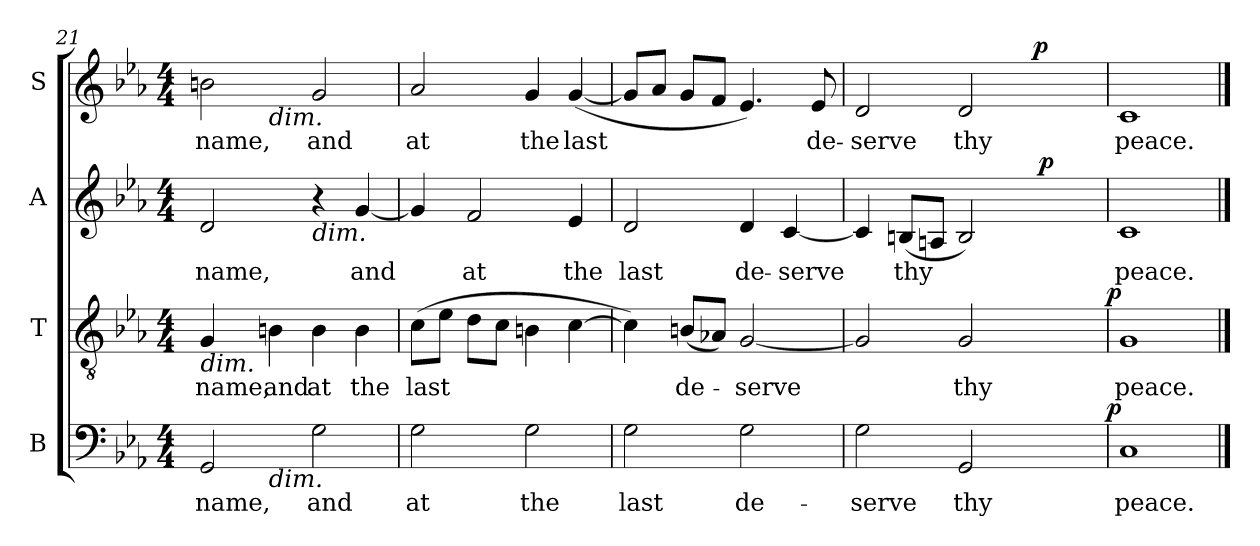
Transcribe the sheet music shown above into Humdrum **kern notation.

**kern	**text	**dynam	**kern	**text	**dynam	**kern	**text	**dynam	**kern	**text	**dynam
*part4	*part4	*part4	*part3	*part3	*part3	*part2	*part2	*part2	*part1	*part1	*part1
*staff4	*staff4	*staff4	*staff3	*staff3	*staff3	*staff2	*staff2	*staff2	*staff1	*staff1	*staff1
*I"B	*	*	*I"T	*	*	*I"A	*	*	*I"S	*	*
*I'B.	*	*	*I'T.	*	*	*I'A.	*	*	*I'S.	*	*
!!LO:LB:g=z
*clefF4	*	*	*clefGv2	*	*	*clefG2	*	*	*clefG2	*	*
*	*	*	*ITrd7c12	*	*	*	*	*	*	*	*
*k[b-e-a-]	*	*	*k[b-e-a-]	*	*	*k[b-e-a-]	*	*	*k[b-e-a-]	*	*
*E-:	*	*	*E-:	*	*	*E-:	*	*	*E-:	*	*
*M4/4	*	*	*M4/4	*	*	*M4/4	*	*	*M4/4	*	*
=21	=21	=21	=21	=21	=21	=21	=21	=21	=21	=21	=21
!	!LO:LY:b:color=#000000	!	!	!	!	!	!	!	!	!	!
!	!	!	!	!LO:LY:b:color=#000000	!	!	!	!	!	!	!
!	!	!	!	!	!	!	!LO:LY:b:color=#000000	!	!	!	!
!	!	!	!LO:TX:b:i:t=dim.	!	!	!	!	!	!	!	!
!	!	!	!	!	!	!	!	!	!	!LO:LY:b:color=#000000	!
*^	*	*	*	*	*	*	*	*	*^	*	*
2GGi/	4ryy	name,	.	4GGi/	name,	.	2di/	name,	.	2bni\	4ryy	name,	.
!	!	!	!	!	!	!	!	!	!	!	!LO:TX:b:i:t=dim.	!	!
!	!LO:TX:b:i:t=dim.	!	!	!	!	!	!	!	!	!	!	!	!
!	!	!	!	!	!LO:LY:b:color=#000000	!	!	!	!	!	!	!	!
.	2.ryy	.	.	4BBni\	and	.	.	.	.	.	2.ryy	.	.
!	!	!LO:LY:b:color=#000000	!	!	!	!	!	!	!	!	!	!	!
!	!	!	!	!	!LO:LY:b:color=#000000	!	!	!	!	!	!	!	!
!	!	!	!	!	!	!	!LO:TX:b:i:t=dim.	!	!	!	!	!	!
!	!	!	!	!	!	!	!	!	!	!	!	!LO:LY:b:color=#000000	!
2Gi\	.	and	.	4BBi\	at	.	4r	.	.	2gi/	.	and	.
!	!	!	!	!	!LO:LY:b:color=#000000	!	!	!	!	!	!	!	!
!	!	!	!	!	!	!	!	!LO:LY:b:color=#000000	!	!	!	!	!
.	.	.	.	4BBi\	the	.	[4gi/	and	.	.	.	.	.
*v	*v	*	*	*	*	*	*	*	*	*v	*v	*	*
=22	=22	=22	=22	=22	=22	=22	=22	=22	=22	=22	=22
*^	*	*	*	*	*	*	*	*	*^	*	*
!	!	!LO:LY:b:color=#000000	!	!	!	!	!	!	!	!	!	!	!
*v	*v	*	*	*	*	*	*	*	*	*v	*v	*	*
*^	*	*	*	*	*	*	*	*	*^	*	*
!	!	!	!	!	!LO:LY:b:color=#000000	!	!	!	!	!	!	!	!
*v	*v	*	*	*	*	*	*	*	*	*v	*v	*	*
*^	*	*	*	*	*	*	*	*	*^	*	*
!	!	!	!	!	!	!	!	!	!	!	!	!LO:LY:b:color=#000000	!
*v	*v	*	*	*	*	*	*	*	*	*v	*v	*	*
2Gi\	at	.	(8Ci\L	last	.	4gi/]	.	.	2a-i/	at	.
.	.	.	8E-i\J	.	.	.	.	.	.	.	.
!	!	!	!	!	!	!	!LO:LY:b:color=#000000	!	!	!	!
.	.	.	8Di\L	.	.	2fi/	at	.	.	.	.
.	.	.	8Ci\J	.	.	.	.	.	.	.	.
!	!LO:LY:b:color=#000000	!	!	!	!	!	!	!	!	!	!
!	!	!	!	!	!	!	!	!	!	!LO:LY:b:color=#000000	!
2Gi\	the	.	4BBni\	.	.	.	.	.	4gi/	the	.
!	!	!	!	!	!	!	!LO:LY:b:color=#000000	!	!	!	!
!	!	!	!	!	!	!	!	!	!	!LO:LY:b:color=#000000	!
.	.	.	[4Ci\	.	.	4e-i/	the	.	([4gi/	last	.
=23	=23	=23	=23	=23	=23	=23	=23	=23	=23	=23	=23
!	!LO:LY:b:color=#000000	!	!	!	!	!	!	!	!	!	!
!	!	!	!	!	!	!	!LO:LY:b:color=#000000	!	!	!	!
2Gi\	last	.	4Ci\])	.	.	2di/	last	.	8gi/L]	.	.
.	.	.	.	.	.	.	.	.	8a-i/J	.	.
!	!	!	!	!LO:LY:b:color=#000000	!	!	!	!	!	!	!
.	.	.	(8BBni/L	de-	.	.	.	.	8gi/L	.	.
.	.	.	8AA-Xi/J)	.	.	.	.	.	8fi/J	.	.
!	!LO:LY:b:color=#000000	!	!	!	!	!	!	!	!	!	!
!	!	!	!	!LO:LY:b:color=#000000	!	!	!	!	!	!	!
!	!	!	!	!	!	!	!LO:LY:b:color=#000000	!	!	!	!
2Gi\	de-	.	[2GGi/	-serve	.	4di/	de-	.	4.e-i/)	.	.
!	!	!	!	!	!	!	!LO:LY:b:color=#000000	!	!	!	!
.	.	.	.	.	.	[4ci/	-serve	.	.	.	.
!	!	!	!	!	!	!	!	!	!	!LO:LY:b:color=#000000	!
.	.	.	.	.	.	.	.	.	8e-i/	de-	.
=24	=24	=24	=24	=24	=24	=24	=24	=24	=24	=24	=24
!	!LO:LY:b:color=#000000	!	!	!	!	!	!	!	!	!	!
!	!	!	!	!	!	!	!	!	!	!LO:LY:b:color=#000000	!
*^	*	*	*^	*	*	*^	*	*	*^	*	*
2Gi\	2ryy	-serve	.	2GGi/]	2ryy	.	.	4ci/]	2ryy	.	.	2di/	2ryy	-serve	.
!	!	!	!	!	!	!	!	!	!	!LO:LY:b:color=#000000	!	!	!	!	!
.	.	.	.	.	.	.	.	(8Bni/L	.	thy	.	.	.	.	.
.	.	.	.	.	.	.	.	8Ani/J	.	.	.	.	.	.	.
!	!	!LO:LY:b:color=#000000	!	!	!	!	!	!	!	!	!	!	!	!	!
!	!	!	!	!	!	!LO:LY:b:color=#000000	!	!	!	!	!	!	!	!	!
!	!	!	!	!	!	!	!	!	!	!	!	!	!	!LO:LY:b:color=#000000	!
2GGi/	4ryy	thy	.	2GGi/	4ryy	thy	.	2Bi/)	4ryy	.	.	2di/	4ryy	thy	.
.	8ryy	.	.	.	8ryy	.	.	.	16ryy	.	.	.	16ryy	.	.
.	.	.	.	.	.	.	.	.	64...ryy	.	.	.	64ryy	.	.
.	.	.	.	.	.	.	.	.	.	.	.	.	256ryy	.	.
.	.	.	.	.	.	.	.	.	.	.	.	.	1024ryy	.	.
.	.	.	.	.	.	.	.	.	.	.	.	.	8ryy	.	p
.	.	.	.	.	.	.	.	.	8ryy	.	p	.	.	.	.
.	16ryy	.	.	.	16ryy	.	.	.	.	.	.	.	.	.	.
.	32ryy	.	.	.	32ryy	.	.	.	.	.	.	.	.	.	.
.	.	.	.	.	.	.	.	.	.	.	.	.	32ryy	.	.
.	.	.	.	.	.	.	.	.	32ryy	.	.	.	.	.	.
.	64ryy	.	.	.	64ryy	.	.	.	.	.	.	.	.	.	.
.	128...ryy	.	.	.	128...ryy	.	.	.	.	.	.	.	.	.	.
.	.	.	.	.	.	.	.	.	.	.	.	.	128ryy	.	.
.	.	.	.	.	.	.	.	.	.	.	.	.	512.ryy	.	.
.	.	.	.	.	.	.	.	.	512ryy	.	.	.	.	.	.
.	1024ryy	.	p	.	1024ryy	.	p	.	.	.	.	.	.	.	.
*v	*v	*	*	*	*	*	*	*v	*v	*	*	*v	*v	*	*
*	*	*	*v	*v	*	*	*	*	*	*	*	*
=25	=25	=25	=25	=25	=25	=25	=25	=25	=25	=25	=25
*^	*	*	*^	*	*	*^	*	*	*^	*	*
!	!	!LO:LY:b:color=#000000	!	!	!	!	!	!	!	!	!	!	!	!	!
*v	*v	*	*	*	*	*	*	*v	*v	*	*	*v	*v	*	*
*	*	*	*v	*v	*	*	*	*	*	*	*	*
*^	*	*	*^	*	*	*^	*	*	*^	*	*
!	!	!	!	!	!	!LO:LY:b:color=#000000	!	!	!	!	!	!	!	!	!
*v	*v	*	*	*	*	*	*	*v	*v	*	*	*v	*v	*	*
*	*	*	*v	*v	*	*	*	*	*	*	*	*
*^	*	*	*^	*	*	*^	*	*	*^	*	*
!	!	!	!	!	!	!	!	!	!	!LO:LY:b:color=#000000	!	!	!	!	!
*v	*v	*	*	*	*	*	*	*v	*v	*	*	*v	*v	*	*
*	*	*	*v	*v	*	*	*	*	*	*	*	*
*^	*	*	*^	*	*	*^	*	*	*^	*	*
!	!	!	!	!	!	!	!	!	!	!	!	!	!	!LO:LY:b:color=#000000	!
*v	*v	*	*	*	*	*	*	*v	*v	*	*	*v	*v	*	*
*	*	*	*v	*v	*	*	*	*	*	*	*	*
1Ci	peace.	.	1GGi	peace.	.	1ci	peace.	.	1ci	peace.	.
==	==	==	==	==	==	==	==	==	==	==	==
*-	*-	*-	*-	*-	*-	*-	*-	*-	*-	*-	*-
